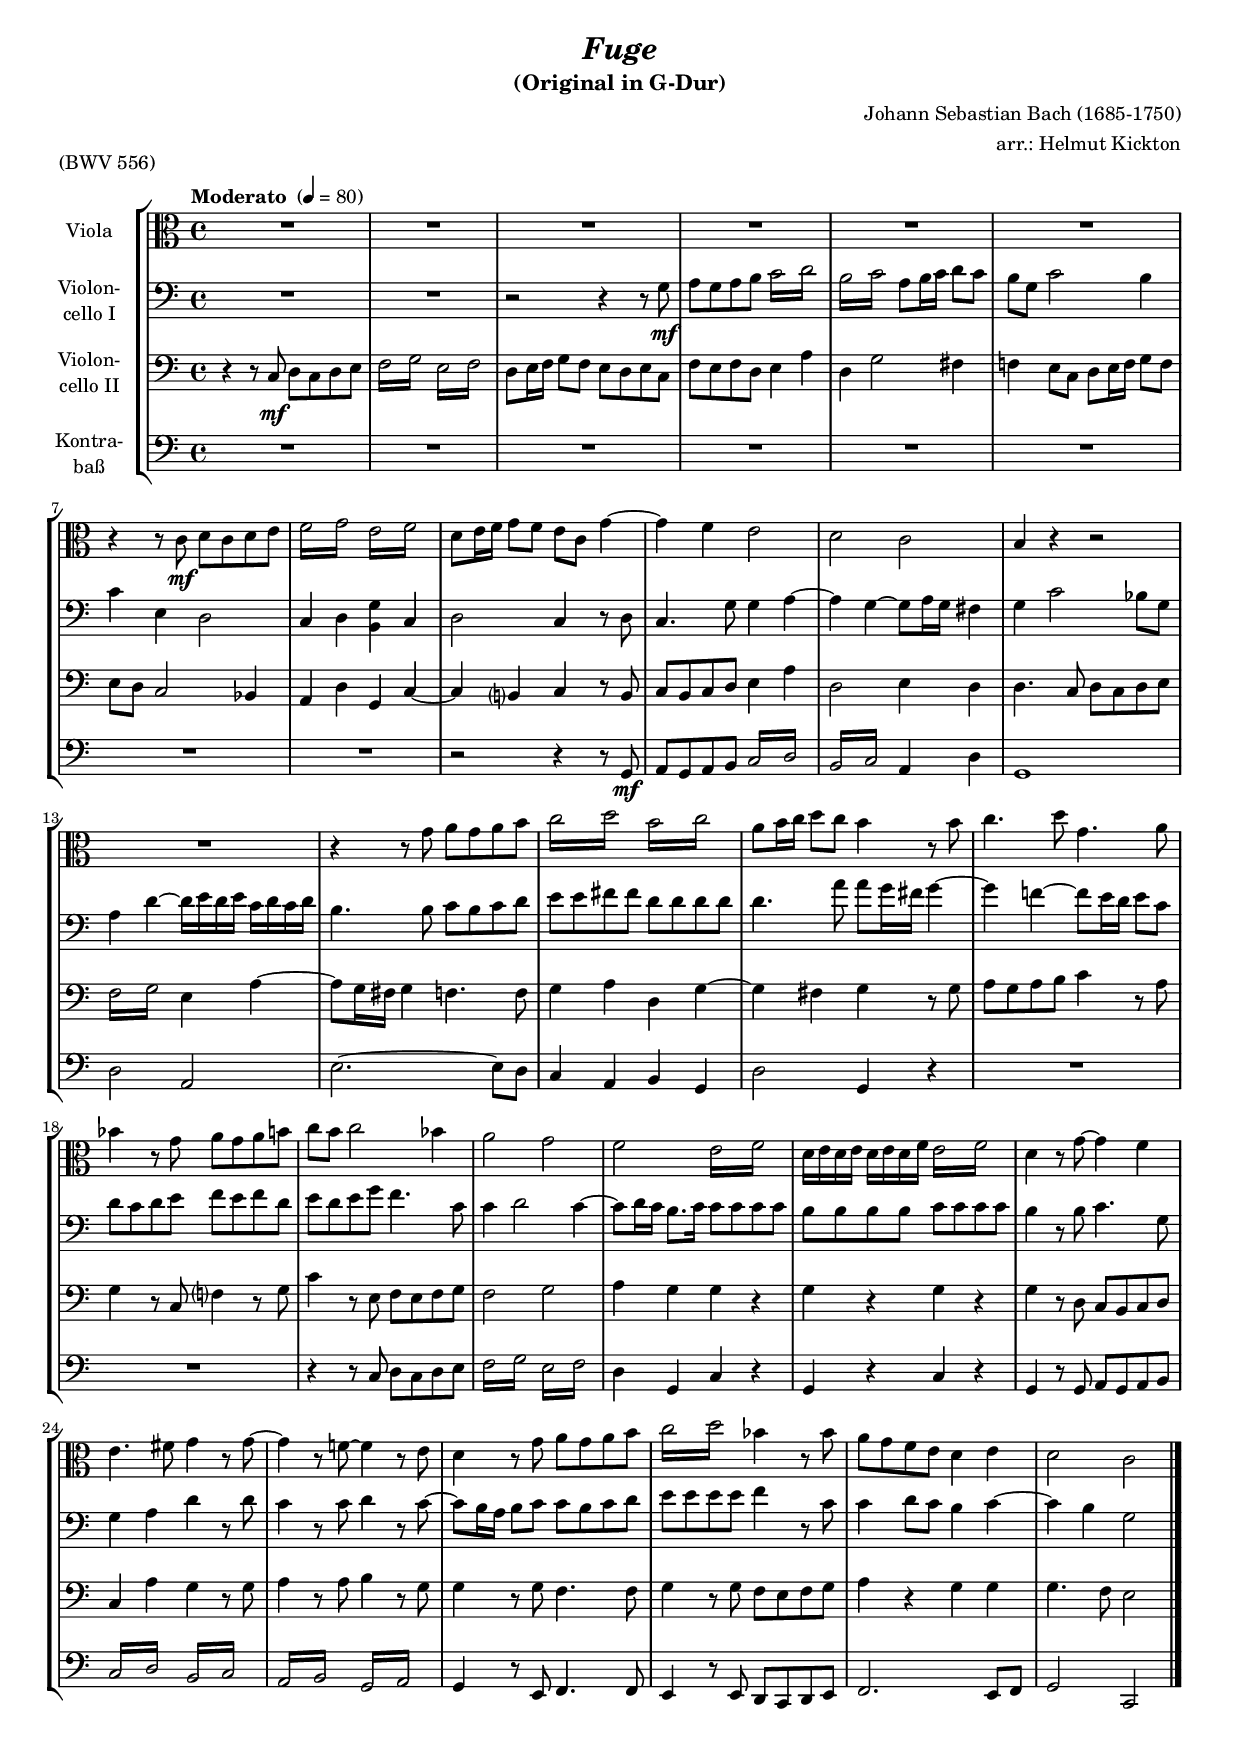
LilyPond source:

\version "2.18.2"
\include "deutsch.ly"
  
#(set-global-staff-size 16.75)

\header {
  title     = \markup \bold \italic "Fuge"
  subtitle  = "(Original in G-Dur)"
  composer  = "Johann Sebastian Bach (1685-1750)"
  arranger  = "arr.: Helmut Kickton"
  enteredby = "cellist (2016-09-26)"
  piece     = "(BWV 556)"
}

voiceconsts = {
  \key g \major
  \time 4/4
  \clef "bass"
% \numericTimeSignature
  \compressFullBarRests
  \tempo "Moderato " 4=80
}

%minstr = "harpsichord"
mist = "string ensemble 1"
%minstr = "accordion"
miba = "bassoon"
milo = "drawbar organ"

va = \relative c'' {
  \voiceconsts
  \clef "alto"

  R1*6
  r4 r8 g\mf a g a h
  \repeat tremolo 4 { c16 d } \repeat tremolo 4 { h c }

  a8 h16 c d8 c h g d'4~
  d c h2
  a g
  fis4 r r2
  R1
  r4 r8 d' e d e fis

  \repeat tremolo 4 { g16 a } \repeat tremolo 4 { fis g }
  e8 fis16 g a8 g fis4 r8 fis
  g4. a8 d,4. e8

  f4 r8 d e d e fis
  g fis g2 f4
  e2 d
  c \repeat tremolo 4 { h16 c }

  a h a h a h a c \repeat tremolo 4 { h c }
  a4 r8 d~ d4 c
  h4. cis8 d4 r8 d~
  d4 r8 c!~ c4 r8 h

  a4 r8 d e d e fis
  \repeat tremolo 4 { g16 a } f4 r8 f
  e d c h a4 h
  a2 g \bar "|."
}

vb = \relative c' {
  \voiceconsts

  R1*2
  r2 r4 r8 d\mf
  e d e fis \repeat tremolo 4 { g16 a }

  \repeat tremolo 4 { fis g } e8 fis16 g a8 g
  fis d g2 fis4
  g h, a2
  g4 a <fis d'> g
  a2 g4 r8 a

  g4. d'8 d4 e~
  e d~ d8 e16 d cis4
  d g2 f8 d
  e4 a~ a16 h a h g a g a

  fis4. fis8 g fis g a
  h h cis cis a a a a
  a4. e'8 e d16 cis d4~
  d c!~ c8 h16 a h8 g

  a g a h c h c a
  h a h d c4. g8
  g4 a2 g4~
  g8 a16 g fis8. g16 g8 g g g

  fis fis fis fis g g g g
  fis4 r8 fis g4. d8
  d4 e a r8 a
  g4 r8 g a4 r8 g~

  g fis16 e fis8 g g fis g a
  h h h h c4 r8 g
  g4 a8 g fis4 g~
  g fis d2 \bar "|."
}

vc = \relative c' {
  \voiceconsts

  r4 r8 g\mf a g a h
  \repeat tremolo 4 { c16 d } \repeat tremolo 4 { h c }
  
  a8 h16 c d8 c h a h g
  c h c a h4 e
  a, d2 cis4
  c! h8 g a h16 c d8 c

  h a g2 f4
  e a d, g~
  g fis? g r8 fis
  g fis g a h4 e
  a,2 h4 a

  a4. g8 a g a h
  \repeat tremolo 4 { c16 d } h4 e~
  e8 d16 cis d4 c4. c8
  d4 e a, d~

  d cis d r8 d
  e d e fis g4 r8 e
  d4 r8 g, c?4 r8 d
  g4 r8 h, c h c d
  c2 d

  e4 d d r
  d r d r
  d r8 a g fis g a
  g4 e' d r8 d
  e4 r8 e fis4 r8 d

  d4 r8 d c4. c8
  d4 r8 d c h c d
  e4 r d d
  d4. c8 h2 \bar "|."
}

vd = \relative c {
  \voiceconsts

  R1*8
  r2 r4 r8 d\mf
  e d e fis \repeat tremolo 4 { g16 a }

  \repeat tremolo 4 { fis g } e4 a
  d,1
  a'2 e
  h'2.~ h8 a
  g4 e fis d
  a'2 d,4 r
  R1*2

  r4 r8 g a g a h
  \repeat tremolo 4 { c16 d } \repeat tremolo 4 { h c }
  a4 d, g r
  d r g r

  d r8 d e d e fis
  \repeat tremolo 4 { g16 a } \repeat tremolo 4 { fis g }

  \repeat tremolo 4 { e fis } \repeat tremolo 4 { d e }
  d4 r8 h c4. c8
  h4 r8 h a g a h
  c2. h8 c
  d2 g, \bar "|."
}


music = \new StaffGroup <<
      \new Staff {
	\set Staff.midiInstrument = \mist
	\set Staff.instrumentName = \markup \center-column { "Viola" }
	\transpose g c { \va }
      }

      \new Staff {
	\set Staff.midiInstrument = \mist
	\set Staff.instrumentName = \markup \center-column { "Violon-" "cello I" }
	\transpose g c { \vb }
      }
      
      \new Staff {
	\set Staff.midiInstrument = \miba
	\set Staff.instrumentName = \markup \center-column { "Violon-" "cello II" }
	\transpose g c { \vc }
      }

      \new Staff {
	\set Staff.midiInstrument = \miba
	\set Staff.instrumentName = \markup \center-column { "Kontra-" "baß" }
	\transpose g c { \vd }
      }
>>

\book {
  \score {
    \music
    \layout {}
  }

  \score {
    \unfoldRepeats \music

    \midi {
      \context {
        \Score
      }
    }
  }
}
